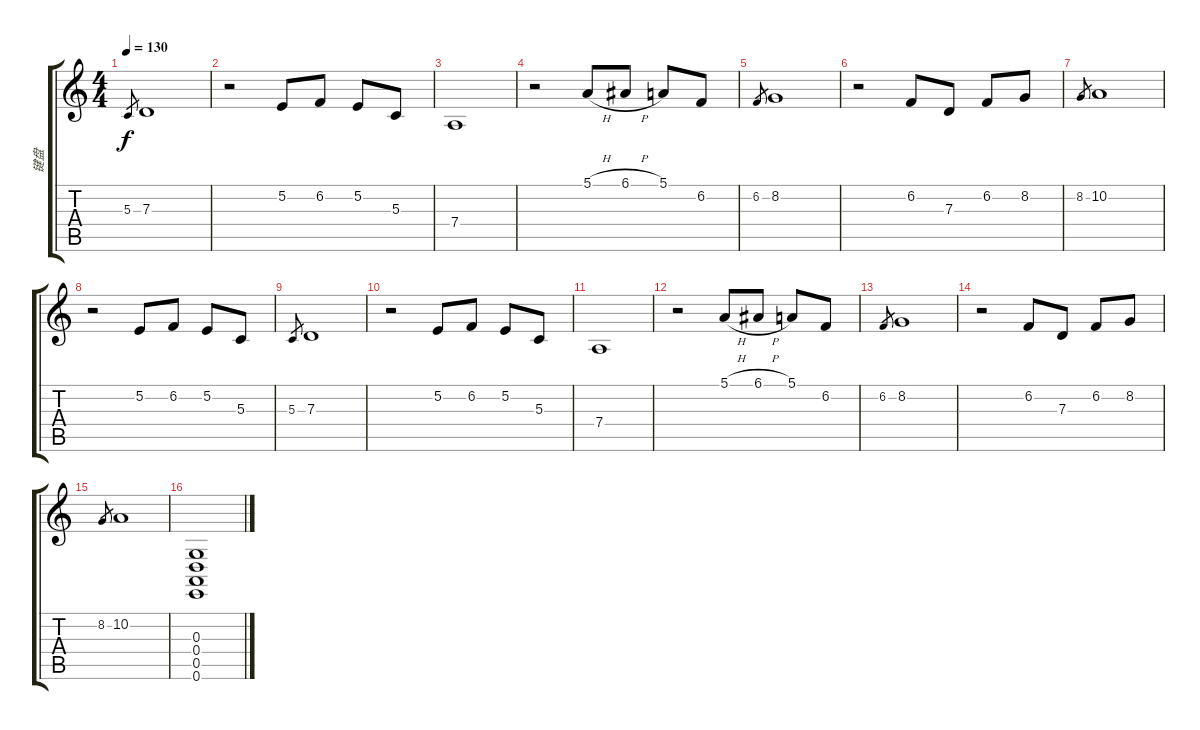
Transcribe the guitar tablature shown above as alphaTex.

\track ("键盘" "键盘") {instrument seashore}
\staff {score tabs}
\tuning (E4 B3 G3 D3 A2 E2) {hide}
\ts (4 4)
\tempo 130
\clef g2
\ks c
5.3.8{gr dy f} 7.3.1 |
r.2 5.2.8 6.2.8 5.2.8 5.3.8 |
7.4.1 |
r.2 5.1{h}.8 6.1{h}.8 5.1.8 6.2.8 |
6.2.8{gr} 8.2.1 |
r.2 6.2.8 7.3.8 6.2.8 8.2.8 |
8.2.8{gr} 10.2.1 |
r.2{volume 7 instrument violin} 5.2.8 6.2.8 5.2.8 5.3.8 |
5.3.8{gr} 7.3.1 |
r.2 5.2.8 6.2.8 5.2.8 5.3.8 |
7.4.1 |
r.2 5.1{h}.8 6.1{h}.8 5.1.8 6.2.8 |
6.2.8{gr} 8.2.1 |
r.2 6.2.8 7.3.8 6.2.8 8.2.8 |
8.2.8{gr} 10.2.1 |
(0.3 0.4 0.5 0.6).1{volume 15 instrument seashore}
